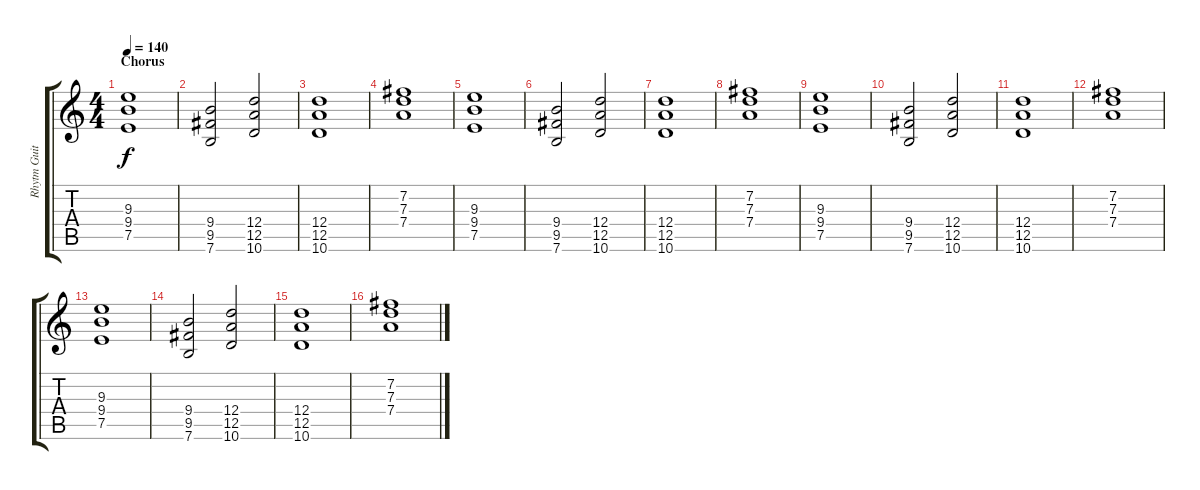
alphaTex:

\track ("Rhytm Guitar" "Rhytm Guit") {instrument distortionguitar}
\staff {score tabs}
\tuning (E4 B3 G3 D3 A2 E2) {hide}
\ts (4 4)
\section ("" "Chorus")
\tempo 140
\clef g2
\ks c
(9.3 9.4 7.5).1{dy f} |
(9.4 9.5 7.6).2 (12.4 12.5 10.6).2 |
(12.4 12.5 10.6).1 |
(7.2 7.3 7.4).1 |
(9.3 9.4 7.5).1 |
(9.4 9.5 7.6).2 (12.4 12.5 10.6).2 |
(12.4 12.5 10.6).1 |
(7.2 7.3 7.4).1 |
(9.3 9.4 7.5).1 |
(9.4 9.5 7.6).2 (12.4 12.5 10.6).2 |
(12.4 12.5 10.6).1 |
(7.2 7.3 7.4).1 |
(9.3 9.4 7.5).1 |
(9.4 9.5 7.6).2 (12.4 12.5 10.6).2 |
(12.4 12.5 10.6).1 |
(7.2 7.3 7.4).1
